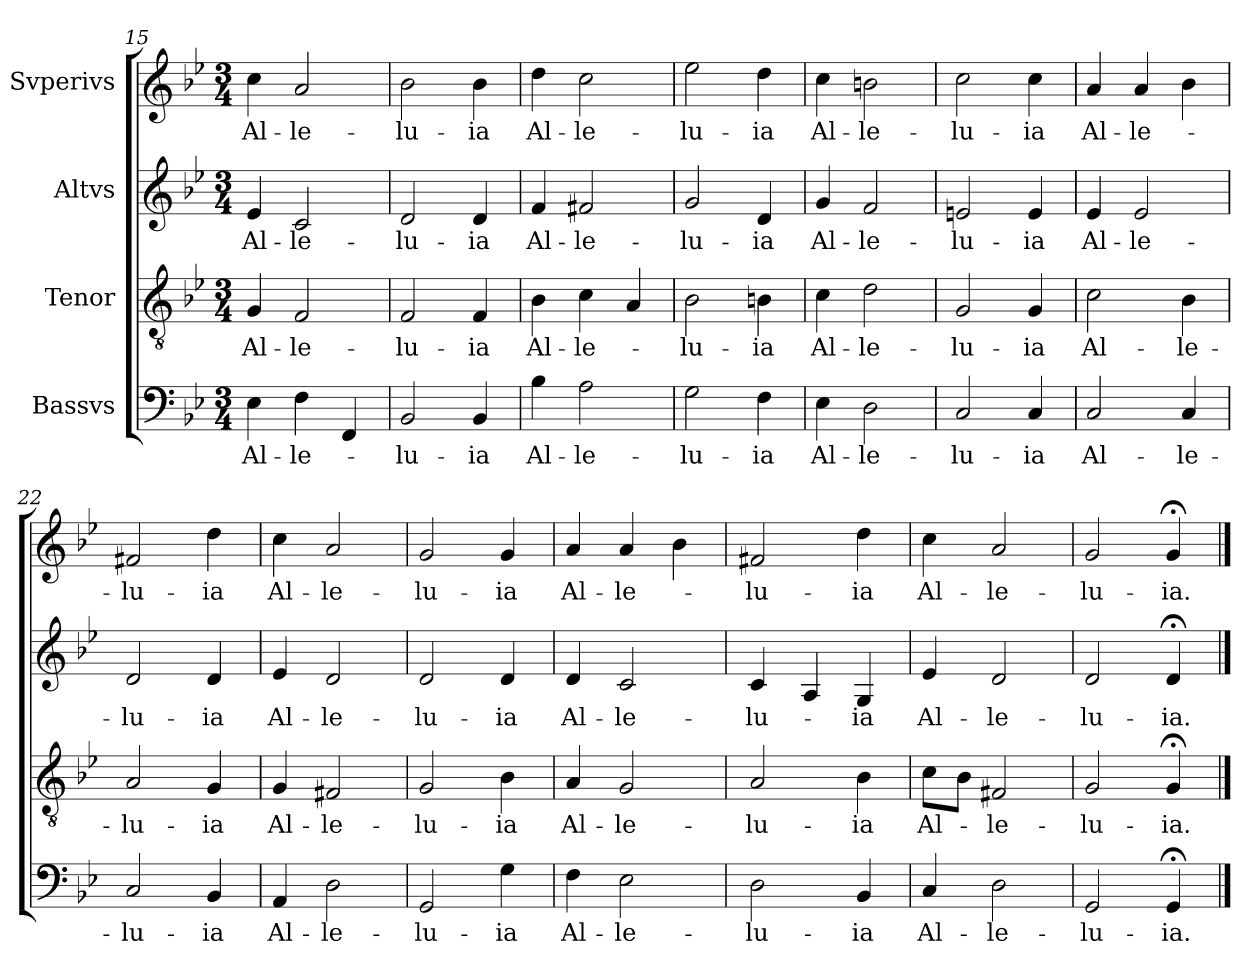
**kern	**text	**kern	**text	**kern	**text	**kern	**text
*part4	*part4	*part3	*part3	*part2	*part2	*part1	*part1
*staff4	*staff4	*staff3	*staff3	*staff2	*staff2	*staff1	*staff1
*I"Bassvs	*	*I"Tenor	*	*I"Altvs	*	*I"Svperivs	*
*clefF4	*	*clefGv2	*	*clefG2	*	*clefG2	*
*k[b-e-]	*	*k[b-e-]	*	*k[b-e-]	*	*k[b-e-]	*
*B-:	*	*B-:	*	*B-:	*	*B-:	*
*M3/4	*	*M3/4	*	*M3/4	*	*M3/4	*
=15	=15	=15	=15	=15	=15	=15	=15
!	!LO:LY:b	!	!LO:LY:b	!	!LO:LY:b	!	!LO:LY:b
4E-\	Al-	4G/	Al-	4e-/	Al-	4cc\	Al-
!	!LO:LY:b	!	!LO:LY:b	!	!LO:LY:b	!	!LO:LY:b
4F\	-le-	2F/	-le-	2c/	-le-	2a/	-le-
4FF/	.	.	.	.	.	.	.
=16	=16	=16	=16	=16	=16	=16	=16
!	!LO:LY:b	!	!LO:LY:b	!	!LO:LY:b	!	!LO:LY:b
2BB-/	-lu-	2F/	-lu-	2d/	-lu-	2b-\	-lu-
!	!LO:LY:b	!	!LO:LY:b	!	!LO:LY:b	!	!LO:LY:b
4BB-/	-ia	4F/	-ia	4d/	-ia	4b-\	-ia
=17	=17	=17	=17	=17	=17	=17	=17
!	!LO:LY:b	!	!LO:LY:b	!	!LO:LY:b	!	!LO:LY:b
4B-\	Al-	4B-\	Al-	4f/	Al-	4dd\	Al-
!	!LO:LY:b	!	!LO:LY:b	!	!LO:LY:b	!	!LO:LY:b
2A\	-le-	4c\	-le-	2f#X/	-le-	2cc\	-le-
.	.	4A/	.	.	.	.	.
=18	=18	=18	=18	=18	=18	=18	=18
!	!LO:LY:b	!	!LO:LY:b	!	!LO:LY:b	!	!LO:LY:b
2G\	-lu-	2B-\	-lu-	2g/	-lu-	2ee-\	-lu-
!	!LO:LY:b	!	!LO:LY:b	!	!LO:LY:b	!	!LO:LY:b
4F\	-ia	4Bn\	-ia	4d/	-ia	4dd\	-ia
!!LO:PB:g=z
=19	=19	=19	=19	=19	=19	=19	=19
!	!LO:LY:b	!	!LO:LY:b	!	!LO:LY:b	!	!LO:LY:b
4E-\	Al-	4c\	Al-	4g/	Al-	4cc\	Al-
!	!LO:LY:b	!	!LO:LY:b	!	!LO:LY:b	!	!LO:LY:b
2D\	-le-	2d\	-le-	2f/	-le-	2bn\	-le-
=20	=20	=20	=20	=20	=20	=20	=20
!	!LO:LY:b	!	!LO:LY:b	!	!LO:LY:b	!	!LO:LY:b
2C/	-lu-	2G/	-lu-	2en/	-lu-	2cc\	-lu-
!	!LO:LY:b	!	!LO:LY:b	!	!LO:LY:b	!	!LO:LY:b
4C/	-ia	4G/	-ia	4e/	-ia	4cc\	-ia
=21	=21	=21	=21	=21	=21	=21	=21
!	!LO:LY:b	!	!LO:LY:b	!	!LO:LY:b	!	!LO:LY:b
2C/	Al-	2c\	Al-	4e-/	Al-	4a/	Al-
!	!	!	!	!	!LO:LY:b	!	!LO:LY:b
.	.	.	.	2e-/	-le-	4a/	-le-
!	!LO:LY:b	!	!LO:LY:b	!	!	!	!
4C/	-le-	4B-\	-le-	.	.	4b-\	.
=22	=22	=22	=22	=22	=22	=22	=22
!	!LO:LY:b	!	!LO:LY:b	!	!LO:LY:b	!	!LO:LY:b
2C/	-lu-	2A/	-lu-	2d/	-lu-	2f#X/	-lu-
!	!LO:LY:b	!	!LO:LY:b	!	!LO:LY:b	!	!LO:LY:b
4BB-/	-ia	4G/	-ia	4d/	-ia	4dd\	-ia
=23	=23	=23	=23	=23	=23	=23	=23
!	!LO:LY:b	!	!LO:LY:b	!	!LO:LY:b	!	!LO:LY:b
4AA/	Al-	4G/	Al-	4e-/	Al-	4cc\	Al-
!	!LO:LY:b	!	!LO:LY:b	!	!LO:LY:b	!	!LO:LY:b
2D\	-le-	2F#X/	-le-	2d/	-le-	2a/	-le-
=24	=24	=24	=24	=24	=24	=24	=24
!	!LO:LY:b	!	!LO:LY:b	!	!LO:LY:b	!	!LO:LY:b
2GG/	-lu-	2G/	-lu-	2d/	-lu-	2g/	-lu-
!	!LO:LY:b	!	!LO:LY:b	!	!LO:LY:b	!	!LO:LY:b
4G\	-ia	4B-\	-ia	4d/	-ia	4g/	-ia
=25	=25	=25	=25	=25	=25	=25	=25
!	!LO:LY:b	!	!LO:LY:b	!	!LO:LY:b	!	!LO:LY:b
4F\	Al-	4A/	Al-	4d/	Al-	4a/	Al-
!	!LO:LY:b	!	!LO:LY:b	!	!LO:LY:b	!	!LO:LY:b
2E-\	-le-	2G/	-le-	2c/	-le-	4a/	-le-
.	.	.	.	.	.	4b-\	.
=26	=26	=26	=26	=26	=26	=26	=26
!	!LO:LY:b	!	!LO:LY:b	!	!LO:LY:b	!	!LO:LY:b
2D\	-lu-	2A/	-lu-	4c/	-lu-	2f#X/	-lu-
.	.	.	.	4A/	.	.	.
!	!LO:LY:b	!	!LO:LY:b	!	!LO:LY:b	!	!LO:LY:b
4BB-/	-ia	4B-\	-ia	4G/	-ia	4dd\	-ia
=27	=27	=27	=27	=27	=27	=27	=27
!	!LO:LY:b	!	!LO:LY:b	!	!LO:LY:b	!	!LO:LY:b
4C/	Al-	8c\L	Al-	4e-/	Al-	4cc\	Al-
.	.	8B-\J	.	.	.	.	.
!	!LO:LY:b	!	!LO:LY:b	!	!LO:LY:b	!	!LO:LY:b
2D\	-le-	2F#X/	-le-	2d/	-le-	2a/	-le-
=28	=28	=28	=28	=28	=28	=28	=28
!	!LO:LY:b	!	!LO:LY:b	!	!LO:LY:b	!	!LO:LY:b
2GG/	-lu-	2G/	-lu-	2d/	-lu-	2g/	-lu-
!	!LO:LY:b	!	!LO:LY:b	!	!LO:LY:b	!	!LO:LY:b
4GG;/	-ia.	4G;/	-ia.	4d;/	-ia.	4g;/	-ia.
==	==	==	==	==	==	==	==
*-	*-	*-	*-	*-	*-	*-	*-
